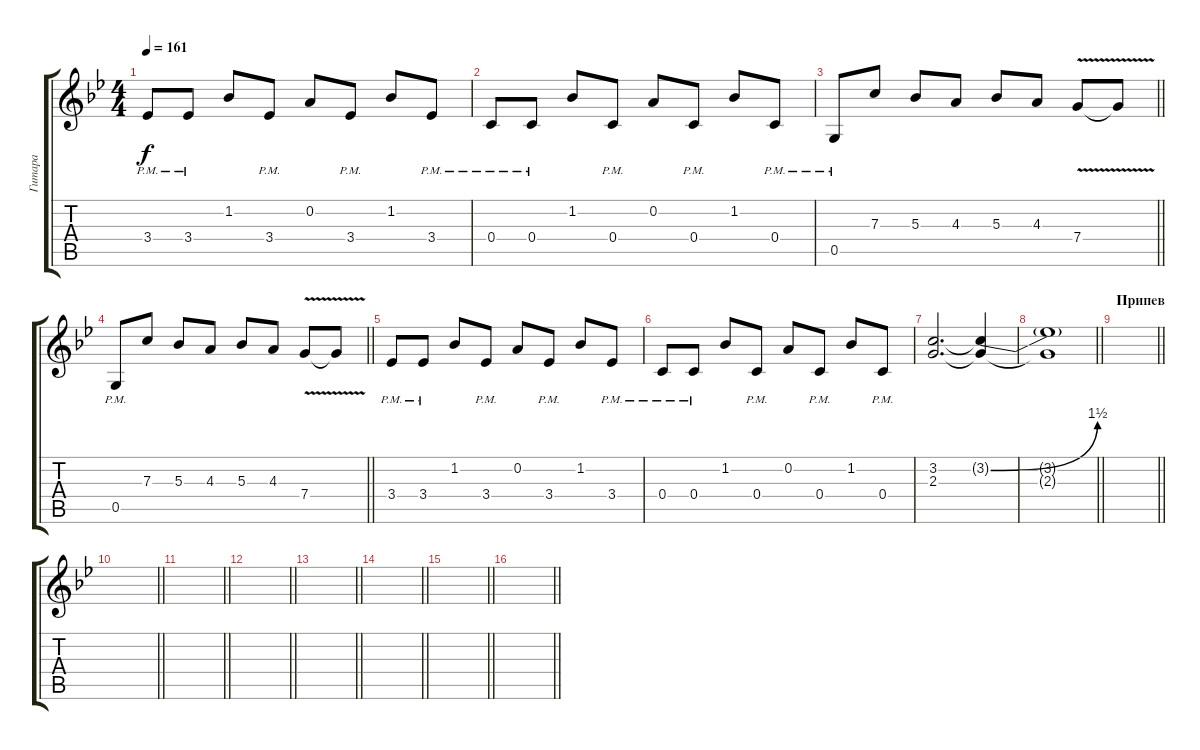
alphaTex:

\track ("Гитара" "Гитара") {instrument distortionguitar}
\staff {score tabs}
\tuning (D4 A3 F3 C3 G2 C2) {hide}
\ts (4 4)
\section ("" "")
\tempo 161
\clef g2
\ks gminor
3.4{pm}.8{dy f} 3.4{pm}.8 1.2.8 3.4{pm}.8 0.2.8 3.4{pm}.8 1.2.8 3.4{pm}.8 |
0.4{pm}.8 0.4{pm}.8 1.2.8 0.4{pm}.8 0.2.8 0.4{pm}.8 1.2.8 0.4{pm}.8 |
\barLineRight lightlight
0.5{pm}.8 7.3.8 5.3.8 4.3.8 5.3.8 4.3.8 7.4{v}.8 7.4{t}.8 |
\barLineRight lightlight
0.5{pm}.8 7.3.8 5.3.8 4.3.8 5.3.8 4.3.8 7.4{v}.8 7.4{t}.8 |
3.4{pm}.8 3.4{pm}.8 1.2.8 3.4{pm}.8 0.2.8 3.4{pm}.8 1.2.8 3.4{pm}.8 |
0.4{pm}.8 0.4{pm}.8 1.2.8 0.4{pm}.8 0.2.8 0.4{pm}.8 1.2.8 0.4{pm}.8 |
(3.2 2.3).2{d} (3.2{be (bend 0 0 60 6) t} 2.3{t}).4 |
\barLineRight lightlight
(3.2{t} 2.3{t}).1 |
\section ("" "Припев")
\barLineRight lightlight
|
\barLineRight lightlight
|
\barLineRight lightlight
|
\barLineRight lightlight
|
\barLineRight lightlight
|
\barLineRight lightlight
|
\barLineRight lightlight
|
\barLineRight lightlight
